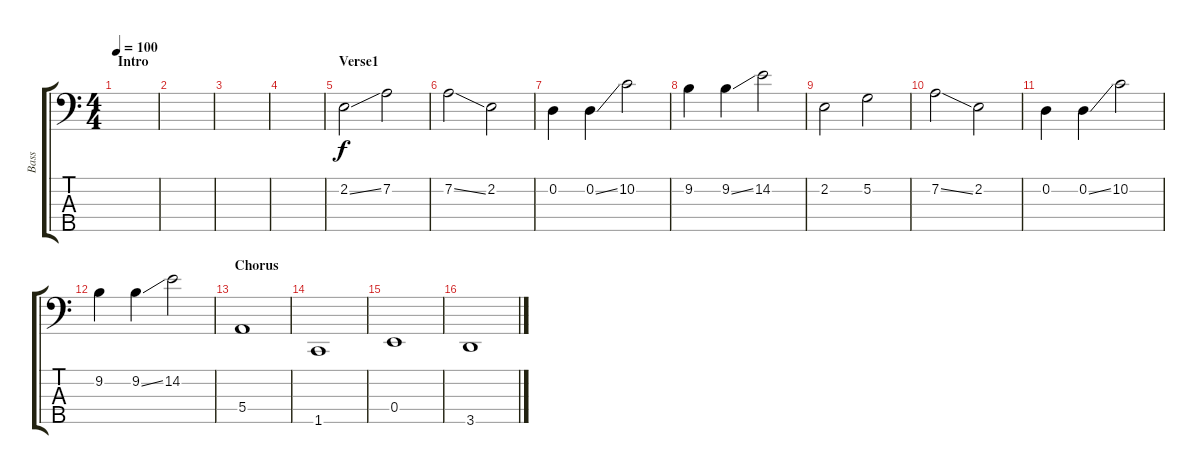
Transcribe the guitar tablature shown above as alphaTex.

\track ("Bass" "Bass") {instrument electricbassfinger}
\staff {score tabs}
\tuning (G2 D2 A1 E1 B0) {hide}
\ts (4 4)
\section ("" "Intro")
\tempo 100
\clef f4
\ks c
|
|
|
|
\section ("" "Verse1")
2.2{ss}.2 7.2.2 |
7.2{ss}.2 2.2.2 |
0.2.4 0.2{ss}.4 10.2.2 |
9.2.4 9.2{ss}.4 14.2.2 |
2.2.2 5.2.2 |
7.2{ss}.2 2.2.2 |
0.2.4 0.2{ss}.4 10.2.2 |
9.2.4 9.2{ss}.4 14.2.2 |
\section ("" "Chorus")
5.4.1 |
1.5.1 |
0.4.1 |
3.5.1
